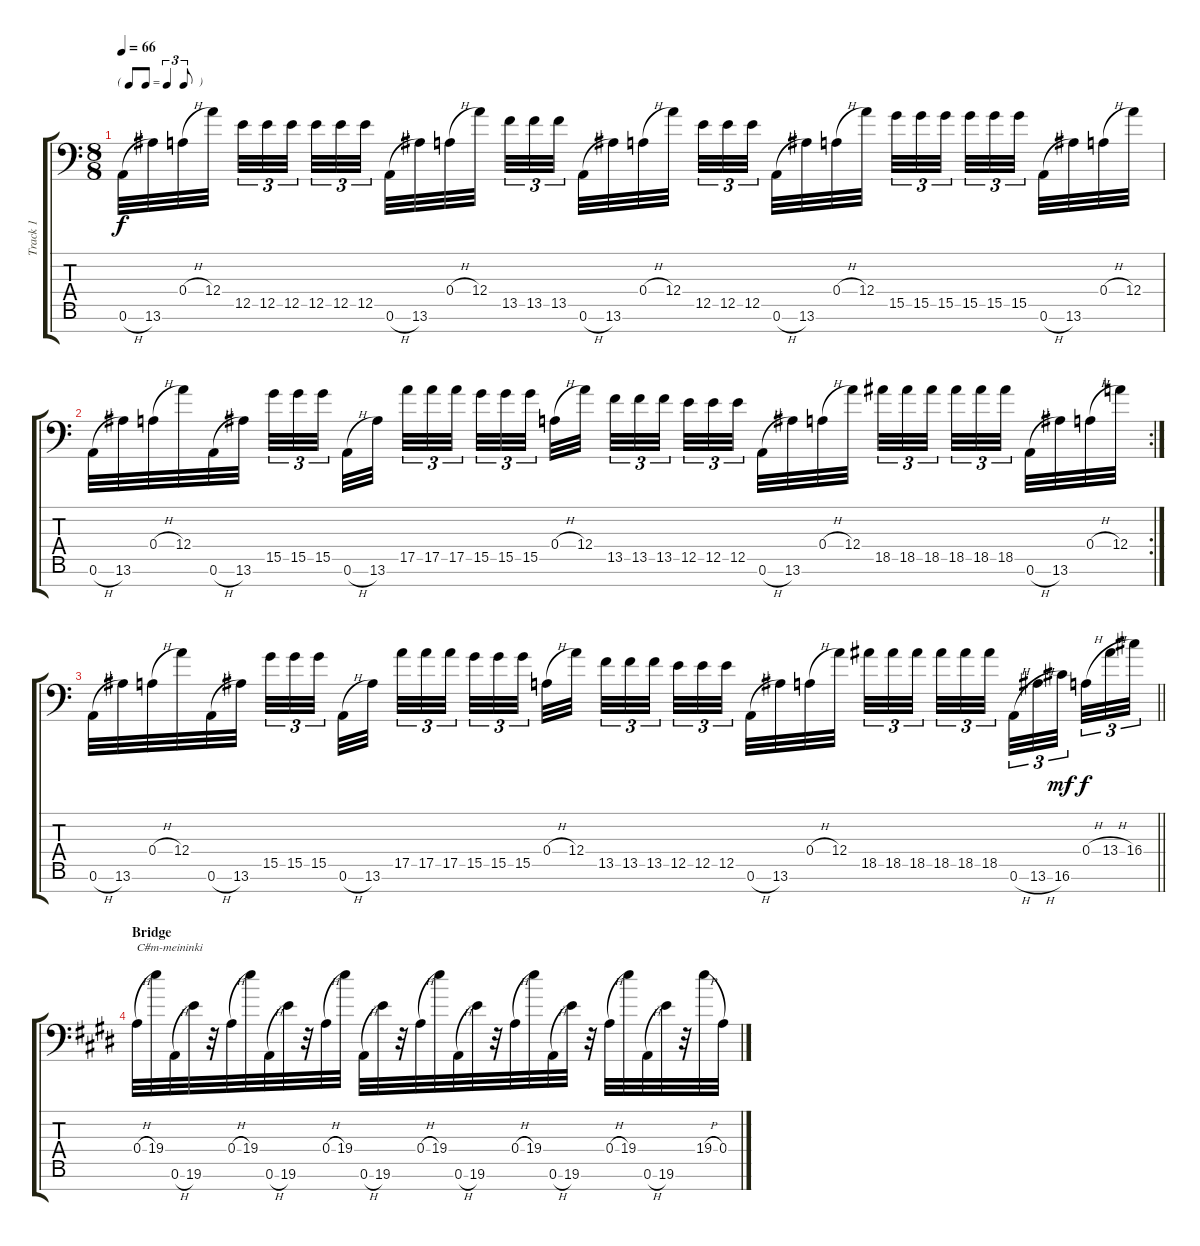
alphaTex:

\track ("Track 1" "Track 1") {instrument overdrivenguitar}
\staff {score tabs}
\tuning (B3 G3 D3 A2 E2 A1 E1) {hide}
\ts (8 8)
\tf triplet8th
\tempo 66
\clef f4
\ks c
0.6{h}.32{dy f} 13.6.32 0.4{h}.32 12.4.32 12.5.32{tu (3 2)} 12.5.32{tu (3 2)} 12.5.32{tu (3 2)} 12.5.32{tu (3 2)} 12.5.32{tu (3 2)} 12.5.32{tu (3 2)} 0.6{h}.32 13.6.32 0.4{h}.32 12.4.32 13.5.32{tu (3 2)} 13.5.32{tu (3 2)} 13.5.32{tu (3 2)} 0.6{h}.32 13.6.32 0.4{h}.32 12.4.32 12.5.32{tu (3 2)} 12.5.32{tu (3 2)} 12.5.32{tu (3 2)} 0.6{h}.32 13.6.32 0.4{h}.32 12.4.32 15.5.32{tu (3 2)} 15.5.32{tu (3 2)} 15.5.32{tu (3 2)} 15.5.32{tu (3 2)} 15.5.32{tu (3 2)} 15.5.32{tu (3 2)} 0.6{h}.32 13.6.32 0.4{h}.32 12.4.32 |
\rc 2
0.6{h}.32 13.6.32 0.4{h}.32 12.4.32 0.6{h}.32 13.6.32 15.5.32{tu (3 2)} 15.5.32{tu (3 2)} 15.5.32{tu (3 2)} 0.6{h}.32 13.6.32 17.5.32{tu (3 2)} 17.5.32{tu (3 2)} 17.5.32{tu (3 2)} 15.5.32{tu (3 2)} 15.5.32{tu (3 2)} 15.5.32{tu (3 2)} 0.4{h}.32 12.4.32 13.5.32{tu (3 2)} 13.5.32{tu (3 2)} 13.5.32{tu (3 2)} 12.5.32{tu (3 2)} 12.5.32{tu (3 2)} 12.5.32{tu (3 2)} 0.6{h}.32 13.6.32 0.4{h}.32 12.4.32 18.5.32{tu (3 2)} 18.5.32{tu (3 2)} 18.5.32{tu (3 2)} 18.5.32{tu (3 2)} 18.5.32{tu (3 2)} 18.5.32{tu (3 2)} 0.6{h}.32 13.6.32 0.4{h}.32 12.4.32 |
\barLineRight lightlight
0.6{h}.32 13.6.32 0.4{h}.32 12.4.32 0.6{h}.32 13.6.32 15.5.32{tu (3 2)} 15.5.32{tu (3 2)} 15.5.32{tu (3 2)} 0.6{h}.32 13.6.32 17.5.32{tu (3 2)} 17.5.32{tu (3 2)} 17.5.32{tu (3 2)} 15.5.32{tu (3 2)} 15.5.32{tu (3 2)} 15.5.32{tu (3 2)} 0.4{h}.32 12.4.32 13.5.32{tu (3 2)} 13.5.32{tu (3 2)} 13.5.32{tu (3 2)} 12.5.32{tu (3 2)} 12.5.32{tu (3 2)} 12.5.32{tu (3 2)} 0.6{h}.32 13.6.32 0.4{h}.32 12.4.32 18.5.32{tu (3 2)} 18.5.32{tu (3 2)} 18.5.32{tu (3 2)} 18.5.32{tu (3 2)} 18.5.32{tu (3 2)} 18.5.32{tu (3 2)} 0.6{h}.32{tu (3 2)} 13.6{h}.32{tu (3 2)} 16.6.32{tu (3 2) dy mf} 0.4{h}.32{tu (3 2) dy f} 13.4{h}.32{tu (3 2)} 16.4.32{tu (3 2)} |
\section ("" "Bridge")
\ks e
0.4{h}.32{txt "C#m-meininki"} 19.4.32 0.6{h}.32 19.6.32 r.32 0.4{h}.32 19.4.32 0.6{h}.32 19.6.32 r.32 0.4{h}.32 19.4.32 0.6{h}.32 19.6.32 r.32 0.4{h}.32 19.4.32 0.6{h}.32 19.6.32 r.32 0.4{h}.32 19.4.32 0.6{h}.32 19.6.32 r.32 0.4{h}.32 19.4.32 0.6{h}.32 19.6.32 r.32 19.4{h}.32 0.4.32
